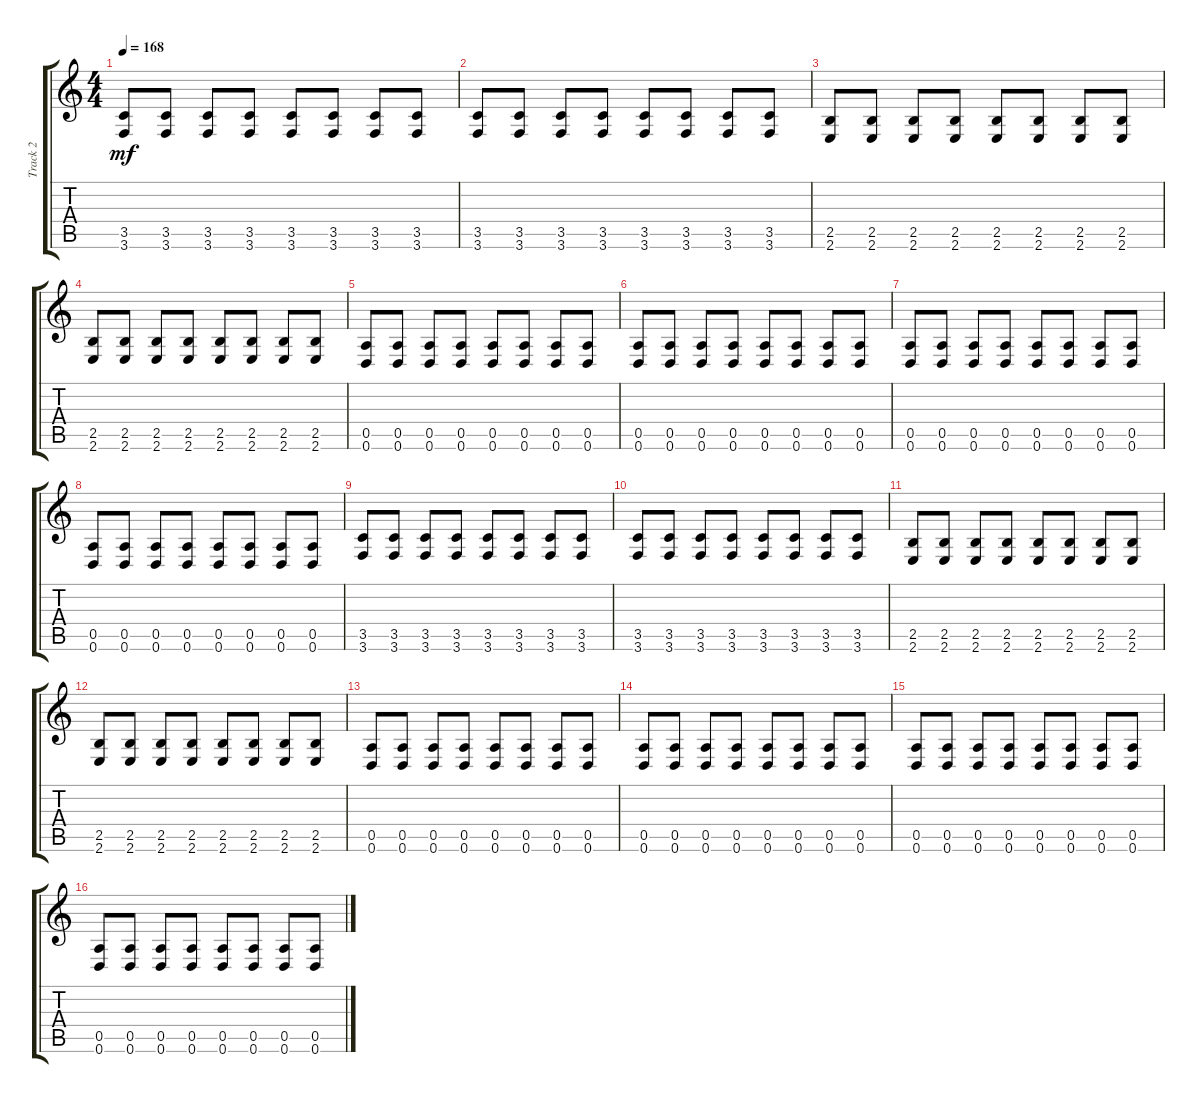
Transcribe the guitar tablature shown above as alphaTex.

\track ("Track 2" "Track 2") {instrument distortionguitar}
\staff {score tabs}
\tuning (E4 B3 G3 D3 A2 D2) {hide}
\ts (4 4)
\tempo 168
\clef g2
\ks c
(3.5 3.6).8{dy mf} (3.5 3.6).8 (3.5 3.6).8 (3.5 3.6).8 (3.5 3.6).8 (3.5 3.6).8 (3.5 3.6).8 (3.5 3.6).8 |
(3.5 3.6).8 (3.5 3.6).8 (3.5 3.6).8 (3.5 3.6).8 (3.5 3.6).8 (3.5 3.6).8 (3.5 3.6).8 (3.5 3.6).8 |
(2.5 2.6).8 (2.5 2.6).8 (2.5 2.6).8 (2.5 2.6).8 (2.5 2.6).8 (2.5 2.6).8 (2.5 2.6).8 (2.5 2.6).8 |
(2.5 2.6).8 (2.5 2.6).8 (2.5 2.6).8 (2.5 2.6).8 (2.5 2.6).8 (2.5 2.6).8 (2.5 2.6).8 (2.5 2.6).8 |
(0.5 0.6).8 (0.5 0.6).8 (0.5 0.6).8 (0.5 0.6).8 (0.5 0.6).8 (0.5 0.6).8 (0.5 0.6).8 (0.5 0.6).8 |
(0.5 0.6).8 (0.5 0.6).8 (0.5 0.6).8 (0.5 0.6).8 (0.5 0.6).8 (0.5 0.6).8 (0.5 0.6).8 (0.5 0.6).8 |
(0.5 0.6).8 (0.5 0.6).8 (0.5 0.6).8 (0.5 0.6).8 (0.5 0.6).8 (0.5 0.6).8 (0.5 0.6).8 (0.5 0.6).8 |
(0.5 0.6).8 (0.5 0.6).8 (0.5 0.6).8 (0.5 0.6).8 (0.5 0.6).8 (0.5 0.6).8 (0.5 0.6).8 (0.5 0.6).8 |
(3.5 3.6).8 (3.5 3.6).8 (3.5 3.6).8 (3.5 3.6).8 (3.5 3.6).8 (3.5 3.6).8 (3.5 3.6).8 (3.5 3.6).8 |
(3.5 3.6).8 (3.5 3.6).8 (3.5 3.6).8 (3.5 3.6).8 (3.5 3.6).8 (3.5 3.6).8 (3.5 3.6).8 (3.5 3.6).8 |
(2.5 2.6).8 (2.5 2.6).8 (2.5 2.6).8 (2.5 2.6).8 (2.5 2.6).8 (2.5 2.6).8 (2.5 2.6).8 (2.5 2.6).8 |
(2.5 2.6).8 (2.5 2.6).8 (2.5 2.6).8 (2.5 2.6).8 (2.5 2.6).8 (2.5 2.6).8 (2.5 2.6).8 (2.5 2.6).8 |
(0.5 0.6).8 (0.5 0.6).8 (0.5 0.6).8 (0.5 0.6).8 (0.5 0.6).8 (0.5 0.6).8 (0.5 0.6).8 (0.5 0.6).8 |
(0.5 0.6).8 (0.5 0.6).8 (0.5 0.6).8 (0.5 0.6).8 (0.5 0.6).8 (0.5 0.6).8 (0.5 0.6).8 (0.5 0.6).8 |
(0.5 0.6).8 (0.5 0.6).8 (0.5 0.6).8 (0.5 0.6).8 (0.5 0.6).8 (0.5 0.6).8 (0.5 0.6).8 (0.5 0.6).8 |
(0.5 0.6).8 (0.5 0.6).8 (0.5 0.6).8 (0.5 0.6).8 (0.5 0.6).8 (0.5 0.6).8 (0.5 0.6).8 (0.5 0.6).8
